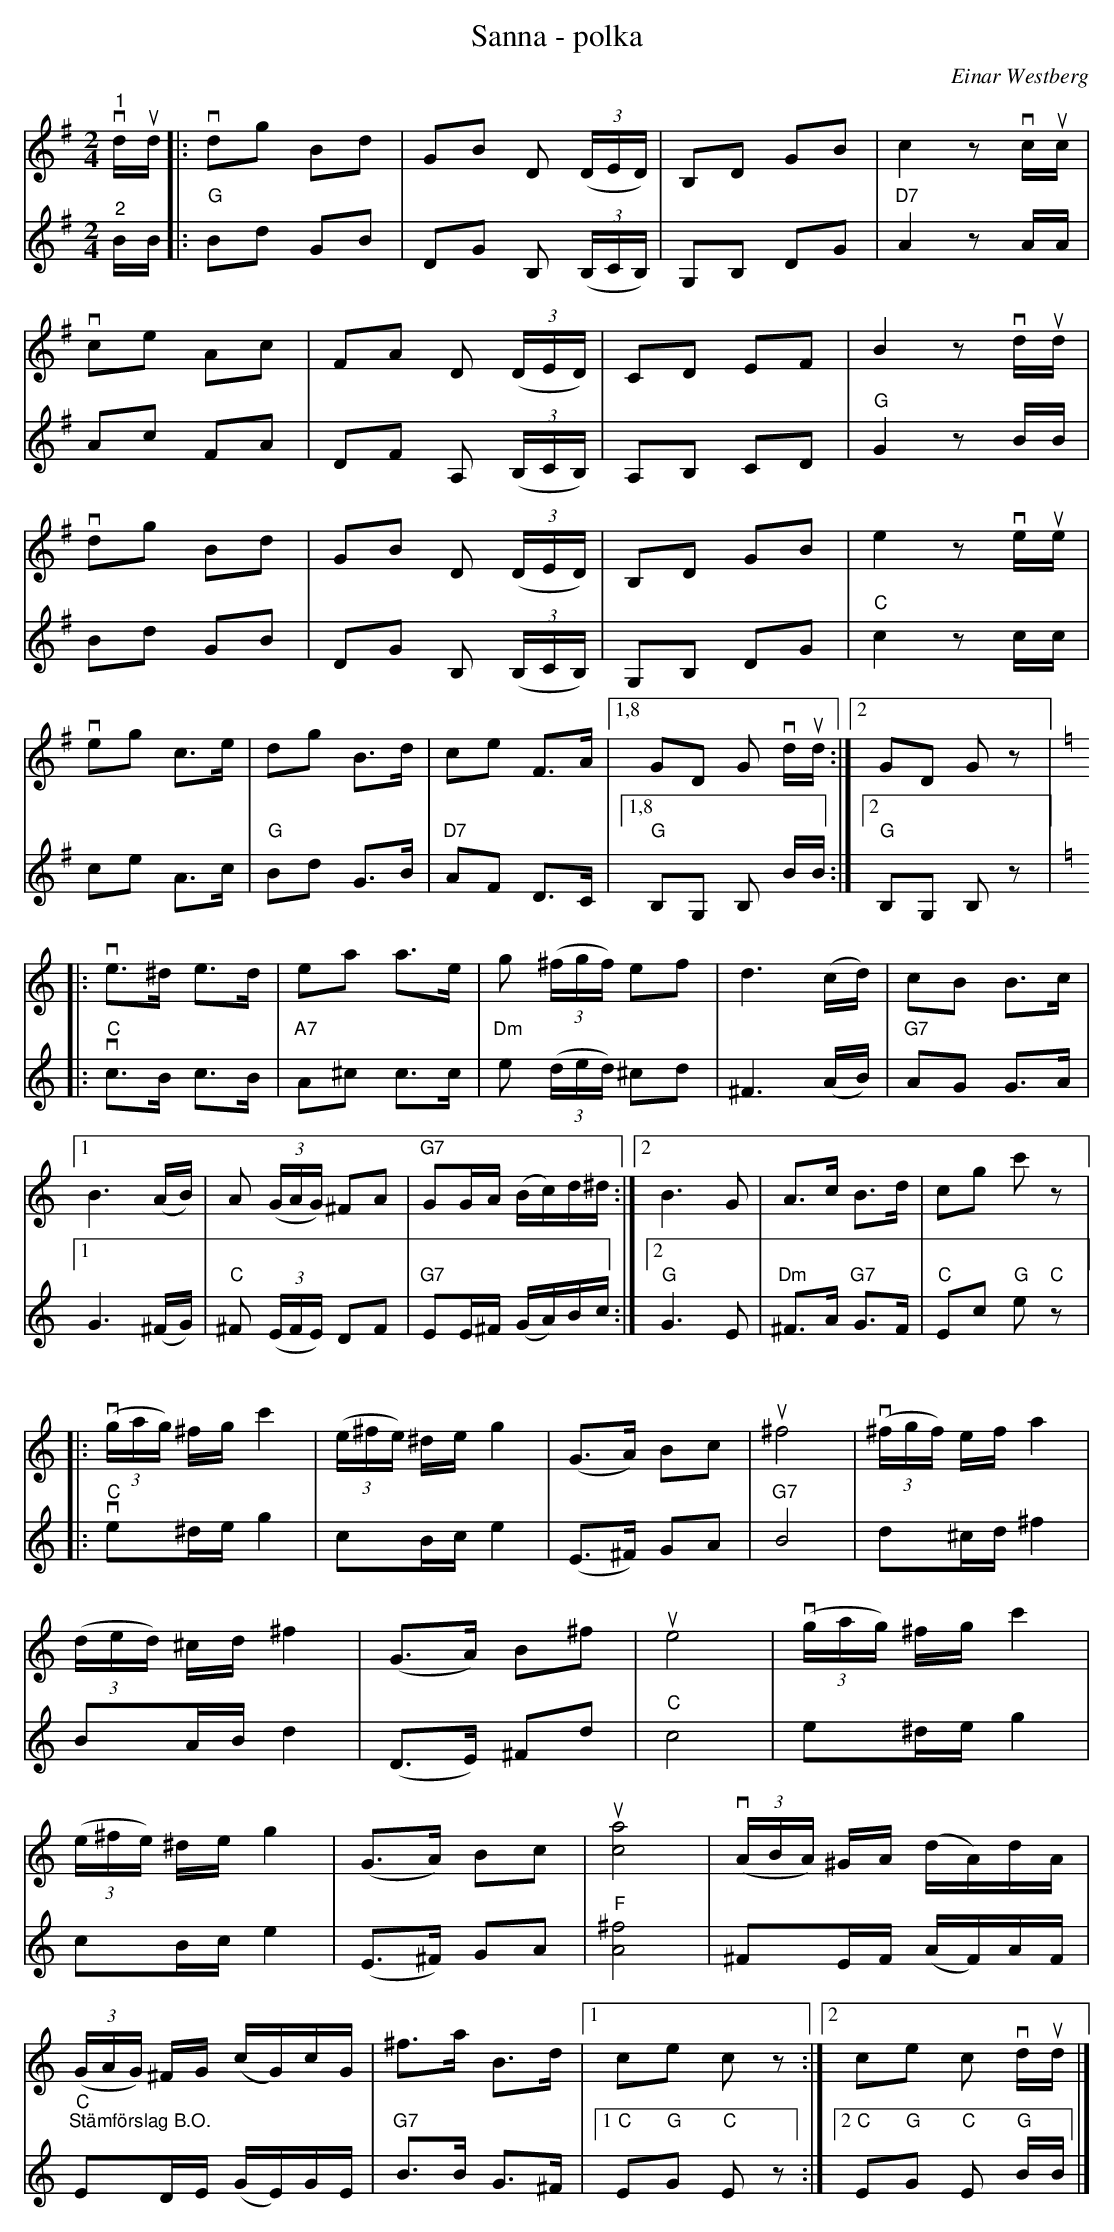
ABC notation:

X:1
T:Sanna - polka
C:Einar Westberg
L:1/8
M:2/4
K:G
V:1
"^1"v d/ud/ |:v dg Bd | GB D (3(D/E/D/) | B,D GB | c2 zv c/uc/ |
v ce Ac | FA D (3(D/E/D/) | CD EF | B2 zv d/ud/ |
v dg Bd | GB D (3(D/E/D/) | B,D GB | e2 zv e/ue/ |
v eg c>e | dg B>d | ce F>A |1,8 GD Gv d/ud/ :|2 GD G z |:
[K:C]v e>^d e>d | ea a>e | g (3(^f/g/f/) ef | d3 (c/d/) | cB B>c |1
B3 (A/B/) | A (3(G/A/G/) ^FA |"G7" GG/A/ (B/c/)d/^d/ :|2 B3 G  | A>c B>d | cg c' z |:
v (3(g/a/g/) ^f/g/ c'2 | (3(e/^f/e/) ^d/e/ g2 | (G>A) Bc |u ^f4 |v (3(^f/g/f/) e/f/ a2 |
(3(d/e/d/) ^c/d/ ^f2 | (G>A) B^f |u e4 |v (3(g/a/g/) ^f/g/ c'2 |
(3(e/^f/e/) ^d/e/ g2 | (G>A) Bc |u [ca]4 |v (3(A/B/A/) ^G/A/ (d/A/)d/A/ |
(3(G/A/G/) ^F/G/ (c/G/)c/G/ | ^f>a B>d |1 ce c z :|2 ce cv d/ud/ |]
V:2
"^2" B/B/ |:"G" Bd GB | DG B, (3(B,/C/B,/) | G,B, DG |"D7" A2 z A/A/ |
Ac FA | DF A, (3(B,/C/B,/) | A,B, CD |"G" G2 z B/B/ | Bd GB |
DG B, (3(B,/C/B,/) | G,B, DG | "C" c2 z c/c/ | ce A>c |
"G" Bd G>B |"D7" AF D>C |1,8"G" B,G, B, B/B/ :|2"G" B,G, B, z |:
[K:C]v "C" c>B c>B |"A7" A^c c>c |"Dm" e (3(d/e/d/) ^cd | ^F3 (A/B/) |"G7" AG G>A |1
G3 (^F/G/) | "C" ^F (3(E/F/E/) DF | "G7" EE/^F/ (G/A/)B/c/ :|2 "G" G3 E | "Dm" ^F>A "G7" G>F | "C" Ec "G" e "C" z |:
v"C" e^d/e/ g2 | cB/c/ e2 | (E>^F) GA |"G7" B4 |
d^c/d/ ^f2 | BA/B/ d2 | (D>E) ^Fd |"C" c4 |
e^d/e/ g2 | cB/c/ e2 | (E>^F) GA |"F" [A^f]4 |
^FE/F/ (A/F/)A/F/ |"C""^Stämförslag B.O." ED/E/ (G/E/)G/E/ |"G7" B>B G>^F |1 "C" E"G"G"C" E z :|2"C" E"G"G"C" E"G" B/B/ |]
